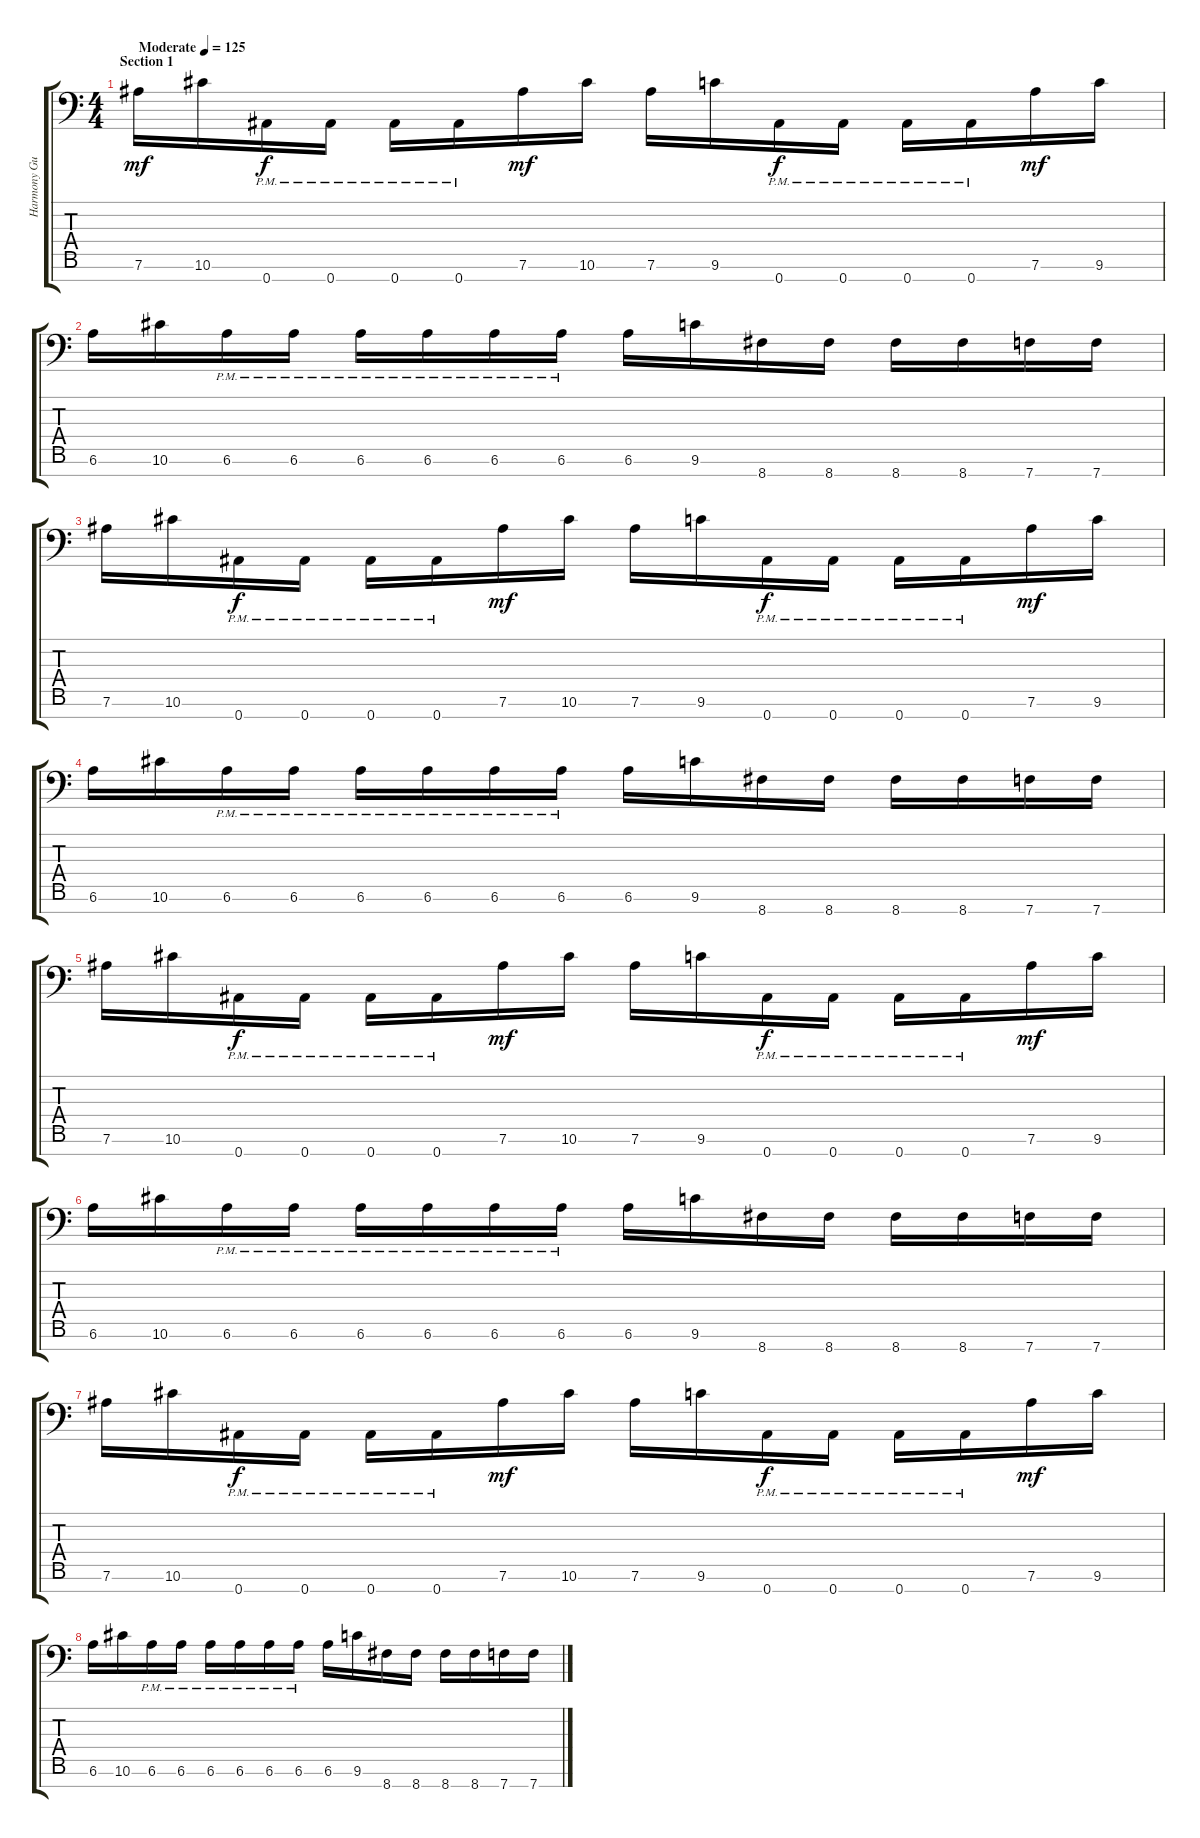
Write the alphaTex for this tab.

\track ("Harmony Guitar" "Harmony Gu") {instrument distortionguitar}
\staff {score tabs}
\tuning (Eb4 Bb3 Gb3 Db3 Ab2 Eb2 Bb1) {hide}
\ts (4 4)
\section ("" "Section 1")
\tempo (125 "Moderate")
\clef f4
\ks c
7.6.16{dy mf instrument distortionguitar} 10.6.16 0.7{pm}.16{dy f} 0.7{pm}.16 0.7{pm}.16 0.7{pm}.16 7.6.16{dy mf} 10.6.16 7.6.16 9.6.16 0.7{pm}.16{dy f} 0.7{pm}.16 0.7{pm}.16 0.7{pm}.16 7.6.16{dy mf} 9.6.16 |
6.6.16 10.6.16 6.6{pm}.16 6.6{pm}.16 6.6{pm}.16 6.6{pm}.16 6.6{pm}.16 6.6{pm}.16 6.6.16 9.6.16 8.7.16 8.7.16 8.7.16 8.7.16 7.7.16 7.7.16 |
7.6.16 10.6.16 0.7{pm}.16{dy f} 0.7{pm}.16 0.7{pm}.16 0.7{pm}.16 7.6.16{dy mf} 10.6.16 7.6.16 9.6.16 0.7{pm}.16{dy f} 0.7{pm}.16 0.7{pm}.16 0.7{pm}.16 7.6.16{dy mf} 9.6.16 |
6.6.16 10.6.16 6.6{pm}.16 6.6{pm}.16 6.6{pm}.16 6.6{pm}.16 6.6{pm}.16 6.6{pm}.16 6.6.16 9.6.16 8.7.16 8.7.16 8.7.16 8.7.16 7.7.16 7.7.16 |
7.6.16 10.6.16 0.7{pm}.16{dy f} 0.7{pm}.16 0.7{pm}.16 0.7{pm}.16 7.6.16{dy mf} 10.6.16 7.6.16 9.6.16 0.7{pm}.16{dy f} 0.7{pm}.16 0.7{pm}.16 0.7{pm}.16 7.6.16{dy mf} 9.6.16 |
6.6.16 10.6.16 6.6{pm}.16 6.6{pm}.16 6.6{pm}.16 6.6{pm}.16 6.6{pm}.16 6.6{pm}.16 6.6.16 9.6.16 8.7.16 8.7.16 8.7.16 8.7.16 7.7.16 7.7.16 |
7.6.16 10.6.16 0.7{pm}.16{dy f} 0.7{pm}.16 0.7{pm}.16 0.7{pm}.16 7.6.16{dy mf} 10.6.16 7.6.16 9.6.16 0.7{pm}.16{dy f} 0.7{pm}.16 0.7{pm}.16 0.7{pm}.16 7.6.16{dy mf} 9.6.16 |
6.6.16 10.6.16 6.6{pm}.16 6.6{pm}.16 6.6{pm}.16 6.6{pm}.16 6.6{pm}.16 6.6{pm}.16 6.6.16 9.6.16 8.7.16 8.7.16 8.7.16 8.7.16 7.7.16 7.7.16
